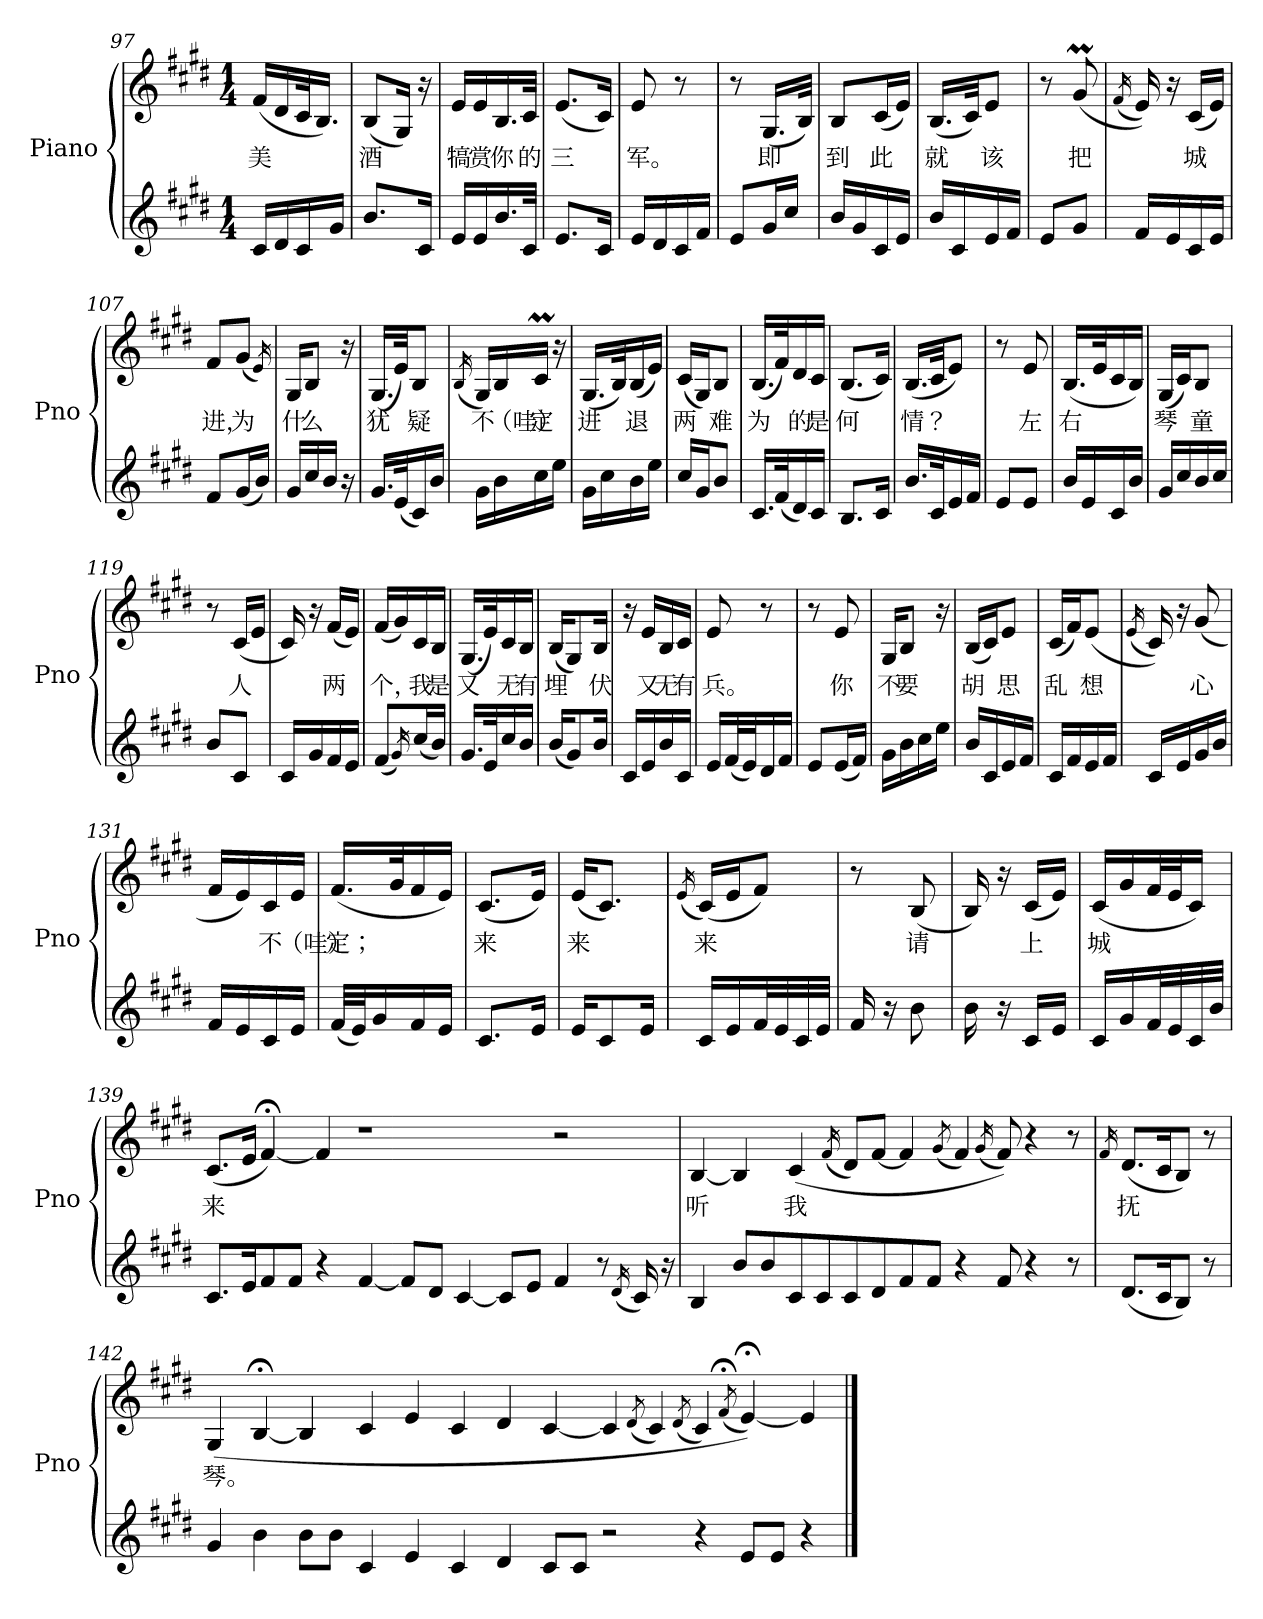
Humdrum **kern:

**kern	**kern	**text
*part2	*part1	*part1
*staff2	*staff1	*staff1
*I"Piano	*I"Piano	*
*I'Pno	*I'Pno	*
*clefG2	*clefG2	*
*k[f#c#g#d#]	*k[f#c#g#d#]	*
*M1/4	*M1/4	*
=97	=97	=97
!	!	!LO:LY:b
16c#/LL	(<16f#/LL	美
16d#/	16d#/	.
16c#/	32c#/K	.
.	16.B/JJ)	.
16g#/JJ	.	.
=98	=98	=98
!	!	!LO:LY:b
8.b/L	(<8B/L	酒
.	16G#/Jk)	.
16c#/Jk	16r	.
=99	=99	=99
!	!	!LO:LY:b
16e/LL	16e/LL	犒
!	!	!LO:LY:b
16e/	16e/	赏
!	!	!LO:LY:b
16.b/	16.B/	你
!	!	!LO:LY:b
32c#/JJk	32c#/JJk	的
=100	=100	=100
!	!	!LO:LY:b
8.e/L	(<8.e/L	三
16c#/Jk	16c#/Jk)	.
!!LO:PB:g=z
=101	=101	=101
!	!	!LO:LY:b
16e/LL	8e/	军。
16d#/	.	.
16c#/	8r	.
16f#/JJ	.	.
=102	=102	=102
8e/L	8r	.
!	!	!LO:LY:b
16g#/L	(<16.G#/LL	即
16cc#/JJ	.	.
.	32B/JJk)	.
=103	=103	=103
!	!	!LO:LY:b
16b/LL	8B/L	到
16g#/	.	.
!	!	!LO:LY:b
16c#/	(<16c#/L	此
16e/JJ	16e/JJ)	.
=104	=104	=104
!	!	!LO:LY:b
16b/LL	(<16.B/LL	就
16c#/	.	.
.	32c#/JK)	.
!	!	!LO:LY:b
16e/	8e/J	该
16f#/JJ	.	.
=105	=105	=105
8e/L	8r	.
!	!	!LO:LY:b
8g#/J	(<8g#m/	把
=106	=106	=106
.	(<16qf#/	.
16f#/LL	16e/))	.
16e/	16r	.
!	!	!LO:LY:b
16c#/	(<16c#/LL	城
16e/JJ	16e/JJ)	.
=107	=107	=107
!	!	!LO:LY:b
8f#/L	8f#/L	进，
!	!	!LO:LY:b
(<16g#/L	(<8g#/J	为
16b/JJ)	.	.
.	16qe/)	.
=108	=108	=108
!	!	!LO:LY:b
16g#/LL	16G#/KL	什
!	!	!LO:LY:b
16cc#/	8B/J	么
16b/JJ	.	.
16r	16r	.
=109	=109	=109
!	!	!LO:LY:b
16.g#/LL	(<16.G#/LL	犹
(<32e/K	32e/JK)	.
!	!	!LO:LY:b
16c#/)	8B/J	疑
16b/JJ	.	.
!!LO:LB:g=z
=110	=110	=110
.	(<16qB/	.
!	!	!LO:LY:b
16g#\LL	16G#/LL)	不
!	!	!LO:LY:b
16b\	16B/	（哇）
!	!	!LO:LY:b
16cc#\	16c#M/JJ	定
16ee\JJ	16r	.
=111	=111	=111
!	!	!LO:LY:b
16g#\LL	(<16.G#/LL	进
16cc#\	.	.
.	32B/K)	.
!	!	!LO:LY:b
16b\	(<16B/	退
16ee\JJ	16e/JJ)	.
=112	=112	=112
!	!	!LO:LY:b
16cc#/LL	(<16c#/LL	两
16g#/J	16G#/J)	.
!	!	!LO:LY:b
8b/J	8B/J	难
=113	=113	=113
!	!	!LO:LY:b
16.c#/LL	(<16.B/LL	为
(<32f#/K	32f#/K)	.
!	!	!LO:LY:b
16d#/)	16d#/	的
!	!	!LO:LY:b
16c#/JJ	16c#/JJ	是
=114	=114	=114
!	!	!LO:LY:b
8.B/L	(<8.B/L	何
16c#/Jk	16c#/Jk)	.
=115	=115	=115
!	!	!LO:LY:b
16.b/LL	(<16.B/LL	情？
32c#/K	32c#/JK	.
16e/	8e/J)	.
16f#/JJ	.	.
=116	=116	=116
8e/L	8r	.
!	!	!LO:LY:b
8e/J	8e/	左
=117	=117	=117
!	!	!LO:LY:b
16b/LL	(<16.B/LL	右
16e/	.	.
.	32e/K	.
16c#/	16c#/	.
16b/JJ	16B/JJ)	.
!!LO:LB:g=z
=118	=118	=118
!	!	!LO:LY:b
16g#/LL	(<16G#/LL	琴
16cc#/	16c#/J)	.
!	!	!LO:LY:b
16b/	8B/J	童
16cc#/JJ	.	.
=119	=119	=119
8b/L	8r	.
!	!	!LO:LY:b
8c#/J	(<16c#/LL	人
.	16e/JJ	.
=120	=120	=120
16c#/LL	16c#/)	.
16g#/	16r	.
!	!	!LO:LY:b
16f#/	(<16f#/LL	两
16e/JJ	16e/JJ)	.
=121	=121	=121
!	!	!LO:LY:b
(<8f#/L	(<16f#/LL	个，
.	16g#/)	.
16qg#/)	.	.
!	!	!LO:LY:b
(<16cc#/L	16c#/	我
!	!	!LO:LY:b
16b/JJ)	16B/JJ	是
=122	=122	=122
!	!	!LO:LY:b
16.g#/LL	(<16.G#/LL	又
32e/K	32e/K)	.
!	!	!LO:LY:b
16cc#/	16c#/	无
!	!	!LO:LY:b
16b/JJ	16B/JJ	有
=123	=123	=123
!	!	!LO:LY:b
(<16b/KL	(<16B/KL	埋
8g#/)	8G#/)	.
!	!	!LO:LY:b
16b/Jk	16B/Jk	伏
=124	=124	=124
16c#/LL	16r	.
!	!	!LO:LY:b
16e/	16e/LL	又
!	!	!LO:LY:b
16b/	16B/	无
!	!	!LO:LY:b
16c#/JJ	16c#/JJ	有
=125	=125	=125
!	!	!LO:LY:b
16e/LL	8e/	兵。
(<32f#/L	.	.
32e/J)	.	.
16d#/	8r	.
16f#/JJ	.	.
=126	=126	=126
8e/L	8r	.
!	!	!LO:LY:b
(<16e/L	8e/	你
16f#/JJ)	.	.
!!LO:LB:g=z
=127	=127	=127
!	!	!LO:LY:b
16g#\LL	16G#/KL	不
!	!	!LO:LY:b
16b\	8B/J	要
16cc#\	.	.
16ee\JJ	16r	.
=128	=128	=128
!	!	!LO:LY:b
16b/LL	(<16B/LL	胡
16c#/	16c#/J)	.
!	!	!LO:LY:b
16e/	8e/J	思
16f#/JJ	.	.
=129	=129	=129
!	!	!LO:LY:b
16c#/LL	(<16c#/LL	乱
16f#/	16f#/J)	.
!	!	!LO:LY:b
16e/	(<8e/J	想
16f#/JJ	.	.
=130	=130	=130
.	(<16qe/	.
16c#/LL	16c#/))	.
16e/	16r	.
!	!	!LO:LY:b
16g#/	(<8g#/	心
16b/JJ	.	.
=131	=131	=131
16f#/LL	16f#/LL	.
16e/	16e/)	.
!	!	!LO:LY:b
16c#/	16c#/	不
!	!	!LO:LY:b
16e/JJ	16e/JJ	（哇）
=132	=132	=132
!	!	!LO:LY:b
(<32f#/LLL	(<16.f#/LL	定；
32e/J)	.	.
16g#/	.	.
.	32g#/K	.
16f#/	16f#/	.
16e/JJ	16e/JJ)	.
=133	=133	=133
!	!	!LO:LY:b
8.c#/L	(<8.c#/L	来
16e/Jk	16e/Jk)	.
=134	=134	=134
!	!	!LO:LY:b
16e/KL	(<16e/KL	来
8c#/	8.c#/J)	.
16e/Jk	.	.
=135	=135	=135
.	(<16qe/	.
!	!	!LO:LY:b
16c#/LL	(<16c#/LL)	来
16e/	16e/J	.
32f#/L	8f#/J)	.
32e/	.	.
32c#/	.	.
32e/JJJ	.	.
!!LO:PB:g=z
=136	=136	=136
16f#/	8r	.
16r	.	.
!	!	!LO:LY:b
8b\	(<8B/	请
=137	=137	=137
16b\	16B/)	.
16r	16r	.
!	!	!LO:LY:b
16c#/LL	(<16c#/LL	上
16e/JJ	16e/JJ)	.
=138	=138	=138
!	!	!LO:LY:b
16c#/LL	(<16c#/LL	城
16g#/	16g#/	.
32f#/L	32f#/L	.
32e/	32e/J	.
32c#/	16c#/JJ)	.
32b/JJJ	.	.
=139	=139	=139
!	!	!LO:LY:b
8.c#/L	(<8.c#/L	来
16e/K	16e/Jk	.
8f#/	[4f#;</)	.
8f#/J	.	.
4r	4f#/]	.
[4f#/	1r	.
8f#/L]	.	.
8d#/J	.	.
[4c#/	.	.
8c#/L]	.	.
8e/J	.	.
4f#/	2r	.
8r	.	.
(<16qd#/	.	.
16c#/)	.	.
16r	.	.
!!LO:LB:g=z
=140	=140	=140
!	!	!LO:LY:b
4B/	[4B/	听
8b/L	4B/]	.
8b/	.	.
!	!	!LO:LY:b
8c#/	(<4c#/	我
8c#/	.	.
.	(<16qf#/	.
8c#/	8d#/L)	.
8d#/	[8f#/J	.
8f#/	4f#/]	.
8f#/J	.	.
.	(<8qg#/	.
4r	4f#/)	.
.	(<16qg#/	.
8f#/	8f#/))	.
4r	4r	.
8r	8r	.
=141	=141	=141
.	16qf#/	.
!	!	!LO:LY:b
(<8.d#/L	(<8.d#/L	抚
16c#/K	16c#/K	.
8B/J)	8B/J)	.
8r	8r	.
!!LO:LB:g=z
=142	=142	=142
!	!	!LO:LY:b
4g#/	(<4G#/	琴。
4b\	[4B;</	.
8b\L	4B/]	.
8b\J	.	.
4c#/	4c#/	.
4e/	4e/	.
4c#/	4c#/	.
4d#/	4d#/	.
8c#/L	[4c#/	.
8c#/J	.	.
2r	4c#/]	.
.	(<8qd#/	.
.	4c#/)	.
.	(<8qd#/	.
4r	4c#/)	.
.	(<8qf#;<;</	.
8e/L	[4e;<;</))	.
8e/J	.	.
4r	4e/]	.
==	==	==
*-	*-	*-
